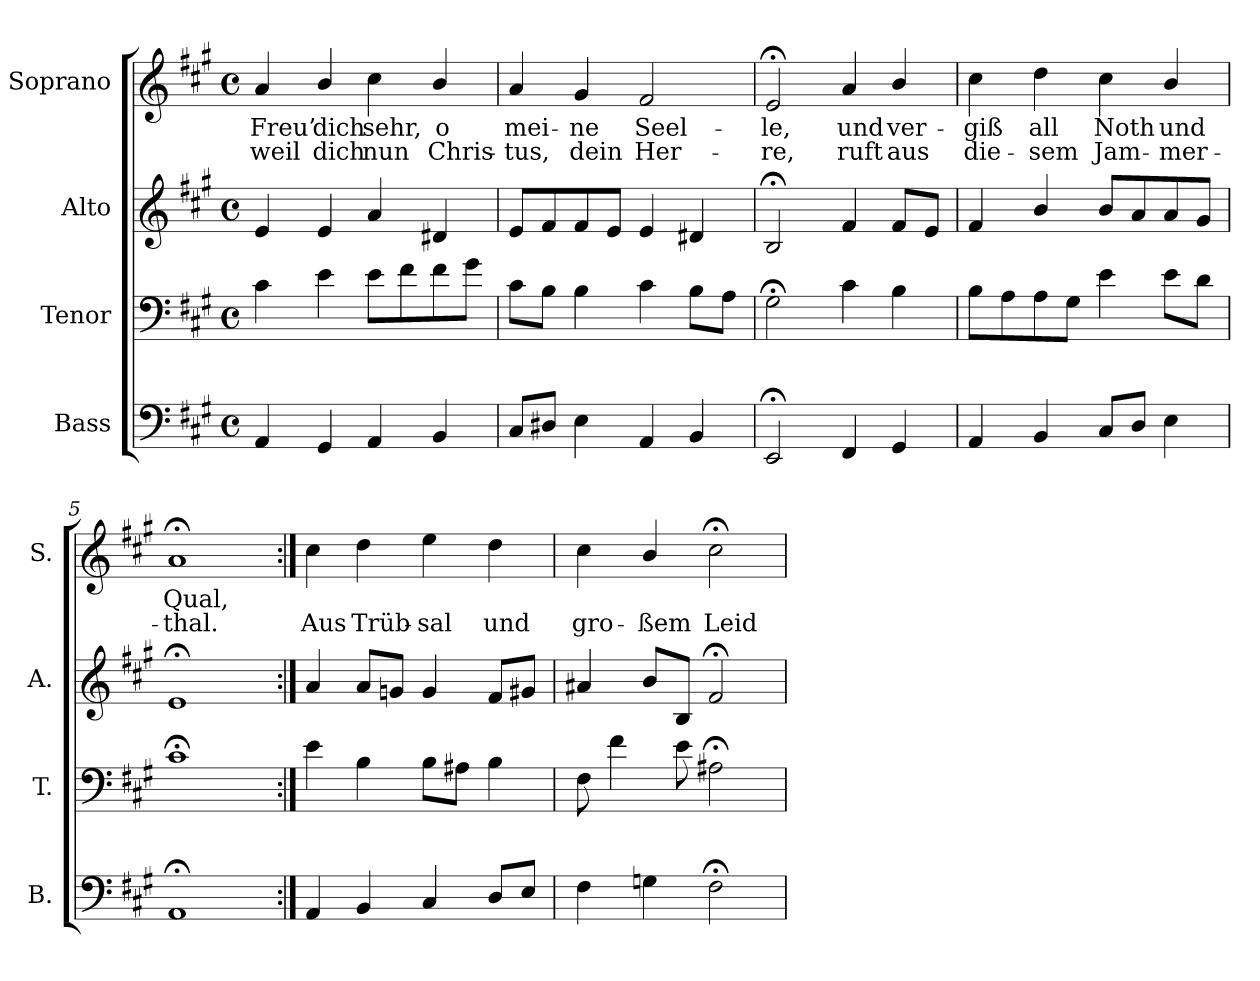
**kern	**kern	**kern	**kern	**text	**text
*part4	*part3	*part2	*part1	*part1	*part1
*staff4	*staff3	*staff2	*staff1	*staff1	*staff1
*I"Bass	*I"Tenor	*I"Alto	*I"Soprano	*	*
*I'B.	*I'T.	*I'A.	*I'S.	*	*
*clefF4	*clefF4	*clefG2	*clefG2	*	*
*k[f#c#g#]	*k[f#c#g#]	*k[f#c#g#]	*k[f#c#g#]	*	*
*A:	*A:	*A:	*A:	*	*
*M4/4	*M4/4	*M4/4	*M4/4	*	*
*met(c)	*met(c)	*met(c)	*met(c)	*	*
=1	=1	=1	=1	=1	=1
4AA/	4c#\	4e/	4a/	Freu’	weil
4GG#/	4e\	4e/	4b/	dich	dich
4AA/	8e\L	4a/	4cc#\	sehr,	nun
.	8f#\	.	.	.	.
4BB/	8f#\	4d#X/	4b/	o	Chris-
.	8g#\J	.	.	.	.
=2	=2	=2	=2	=2	=2
8C#/L	8c#\L	8e/L	4a/	mei-	-tus,
8D#X/J	8B\J	8f#/	.	.	.
4E\	4B\	8f#/	4g#/	-ne	dein
.	.	8e/J	.	.	.
4AA/	4c#\	4e/	2f#/	Seel-	Her-
4BB/	8B\L	4d#X/	.	.	.
.	8A\J	.	.	.	.
=3	=3	=3	=3	=3	=3
2EE;</	2G#;<\	2B;</	2e;</	-le,	-re,
4FF#/	4c#\	4f#/	4a/	und	ruft
4GG#/	4B\	8f#/L	4b/	ver-	aus
.	.	8e/J	.	.	.
=4	=4	=4	=4	=4	=4
4AA/	8B\L	4f#/	4cc#\	-giß	die-
.	8A\	.	.	.	.
4BB/	8A\	4b/	4dd\	all	-sem
.	8G#\J	.	.	.	.
8C#/L	4e\	8b/L	4cc#\	Noth	Jam-
8D/J	.	8a/	.	.	.
4E\	8e\L	8a/	4b/	und	-mer-
.	8d\J	8g#/J	.	.	.
=5	=5	=5	=5	=5	=5
1AA;<	1c#;<	1e;<	1a;<	Qual,	-thal.
!!LO:LB:g=z
=6:|!	=6:|!	=6:|!	=6:|!	=6:|!	=6:|!
4AA/	4e\	4a/	4cc#\	.	Aus
4BB/	4B\	8a/L	4dd\	.	Trüb-
.	.	8gn/J	.	.	.
4C#/	8B\L	4g/	4ee\	.	-sal
.	8A#X\J	.	.	.	.
8D/L	4B\	8f#/L	4dd\	.	und
8E/J	.	8g#X/J	.	.	.
=7	=7	=7	=7	=7	=7
4F#\	8F#\	4a#X/	4cc#\	.	gro-
.	4f#\	.	.	.	.
4Gn\	.	8b/L	4b/	.	-ßem
.	8e\	8B/J	.	.	.
2F#;<\	2A#X;<\	2f#;</	2cc#;<\	.	Leid
=	=	=	=	=	=
*-	*-	*-	*-	*-	*-
